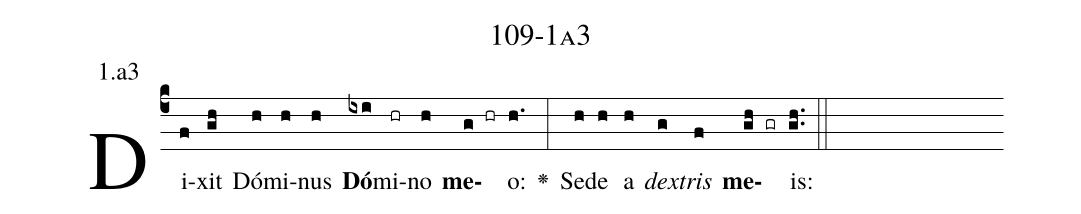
name: 109-1a3;
annotation: 1.a3;
%%
(c4)Di(f)xit(gh) Dó(h)mi(h)nus(h) <b>Dó</b>(ixi)mi(hr)no(h) <b>me</b>(g hr)o:(h.) <v>\greheightstar</v>(:) Se(h)de(h) a(h) <i>dex</i>(g)<i>tris</i>(f) <b>me</b>(gh gr)is:(gh..) (::)


%E(h) u(h) o(g) u(f) a(gh) e.(gh..) (::)
